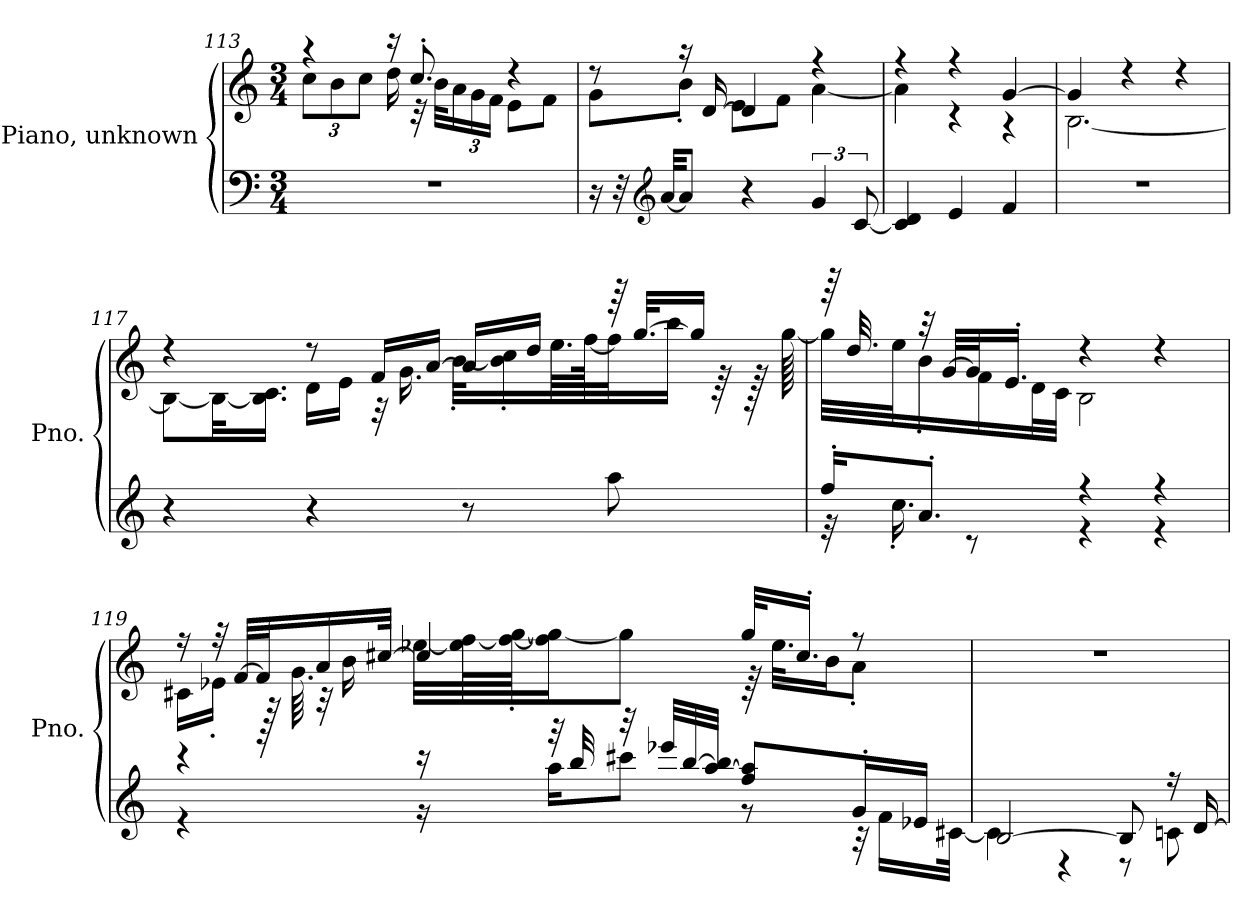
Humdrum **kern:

**kern	**kern
*part1	*part1
*staff2	*staff1
*I"Piano, unknown	*
*I'Pno.	*
*clefF4	*clefG2
*k[]	*k[]
*M3/4	*M3/4
=113	=113
*	*^
*	*	*Xbrackettup
2.r	4r	12cc\L
.	.	12b\
.	.	12cc\J
.	16r	16dd\
.	8.cc'/	32r
.	.	32b\KLL
.	.	24a\
.	.	24g\
.	.	24f\JJ
.	4r	8e\L
.	.	8f\J
!!LO:LB:g=z	!!
=114	=114	=114
16r	8r	8g\L
32r	.	.
*clefG2	*	*
[32a/KKL	.	.
8a/J]	16r	8b'\J
.	[16d/	.
4r	4d/]	8e\L
.	.	8f\J
6g/	4r	[4a\
[12c/	.	.
=115	=115	=115
4c/] 4d/	4r	4a\]
4e/	4r	4r
4f/	[4g/	4r
=116	=116	=116
2.r	4g/]	[2.B\
.	4r	.
.	4r	.
!!LO:LB:g=z	!!
=117	=117	=117
4r	4r	8B\L_
.	.	32B\KL_
.	.	16.B\] 16.c\JJ
4r	8r	16d\LL
.	.	16e\JJ
.	16f/LL	32r
.	.	16.g\
.	[16a/JJ	.
8r	16a/LL]	[32b'\KLL
.	.	16b\]' 16cc\'
.	16dd/JJ	.
.	.	64.ee\LL
.	.	[128ff\JK
8aa\	64r	32ff\J]
.	[32.gg/KLL	.
.	.	16bb\JJ
.	16gg/JJ]	.
.	.	64r
.	.	128r
.	.	[128gg\
=118	=118	=118
*^	*	*
16ff'/KL	32r	64r	32gg\LLL]
.	.	32.dd/	.
.	16.cc'\	.	32ee\J
8.a'/J	.	32r	16b'\
.	.	[32g/LLL	.
.	8r	32g/J]	16f\
.	.	16.e'/JJ	.
.	.	.	32d\L
.	.	.	32c\JJJ
4r	4r	4r	2B\
4r	4r	4r	.
!!LO:LB:g=z	!!
=119	=119	=119	=119
4r	4r	16r	16c#X\LL
.	.	32r	16e-X'\JJ
.	.	[32f/LLL	.
.	.	32f/J]	128r
.	.	.	64.g\
.	.	16a/	32r
.	.	.	16b\
.	.	[32cc#X/JJk	.
16r	16r	4cc#/]	[32ee-X\LLL
.	.	.	64ee-\] [64ff\L
.	.	.	64ff\_' [64gg\'JJ
32r	16aa\KL	.	16ff\] 16gg\_J
32bb/	.	.	.
32r	8ccc#X\J	.	8gg\J]
32eee-X/LLL	.	.	.
[32bb/	.	.	.
[32aa/ 32bb/]JJJ	.	.	.
8ff/ 8aa/]L	8r	32gg/KLL	64r
.	.	.	32.ee-\KLL
.	.	16.cc#'/JJ	.
.	.	.	16b\J
16g'/L	32r	8r	8a'\J
.	16f\LL	.	.
16e-X/JJ	.	.	.
.	[32c#X\JJk	.	.
*	*	*v	*v
=120	=120	=120
[2B/	4c#\]	2.r
.	4r	.
8B/]	8r	.
16r	8cn\	.
[16d/	.	.
*v	*v	*
=	=
*-	*-
